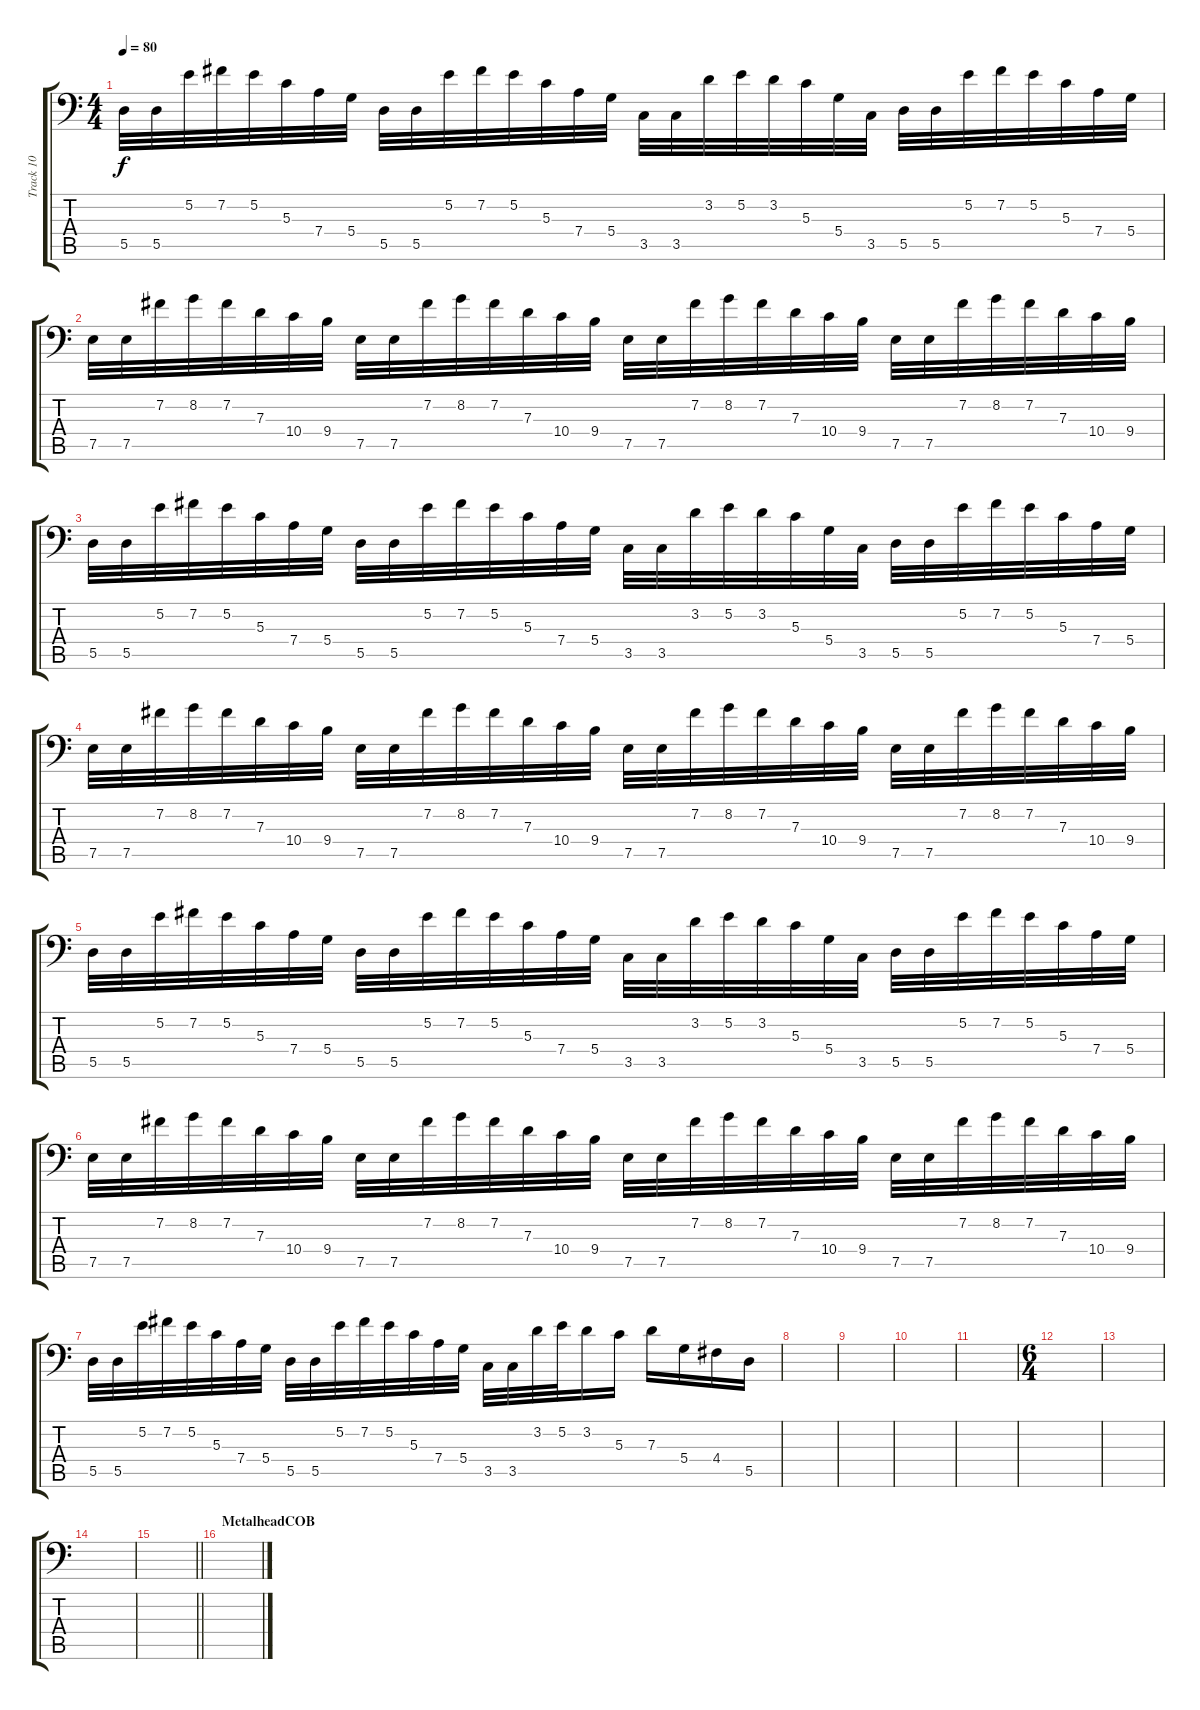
\track ("Track 10" "Track 10") {instrument fretlessbass}
\staff {score tabs}
\tuning (E3 B2 G2 D2 A1 E1) {hide}
\ts (4 4)
\tempo 80
\clef f4
\ks c
5.5.32{dy f} 5.5.32 5.2.32 7.2.32 5.2.32 5.3.32 7.4.32 5.4.32 5.5.32 5.5.32 5.2.32 7.2.32 5.2.32 5.3.32 7.4.32 5.4.32 3.5.32 3.5.32 3.2.32 5.2.32 3.2.32 5.3.32 5.4.32 3.5.32 5.5.32 5.5.32 5.2.32 7.2.32 5.2.32 5.3.32 7.4.32 5.4.32 |
7.5.32 7.5.32 7.2.32 8.2.32 7.2.32 7.3.32 10.4.32 9.4.32 7.5.32 7.5.32 7.2.32 8.2.32 7.2.32 7.3.32 10.4.32 9.4.32 7.5.32 7.5.32 7.2.32 8.2.32 7.2.32 7.3.32 10.4.32 9.4.32 7.5.32 7.5.32 7.2.32 8.2.32 7.2.32 7.3.32 10.4.32 9.4.32 |
5.5.32 5.5.32 5.2.32 7.2.32 5.2.32 5.3.32 7.4.32 5.4.32 5.5.32 5.5.32 5.2.32 7.2.32 5.2.32 5.3.32 7.4.32 5.4.32 3.5.32 3.5.32 3.2.32 5.2.32 3.2.32 5.3.32 5.4.32 3.5.32 5.5.32 5.5.32 5.2.32 7.2.32 5.2.32 5.3.32 7.4.32 5.4.32 |
7.5.32 7.5.32 7.2.32 8.2.32 7.2.32 7.3.32 10.4.32 9.4.32 7.5.32 7.5.32 7.2.32 8.2.32 7.2.32 7.3.32 10.4.32 9.4.32 7.5.32 7.5.32 7.2.32 8.2.32 7.2.32 7.3.32 10.4.32 9.4.32 7.5.32 7.5.32 7.2.32 8.2.32 7.2.32 7.3.32 10.4.32 9.4.32 |
5.5.32 5.5.32 5.2.32 7.2.32 5.2.32 5.3.32 7.4.32 5.4.32 5.5.32 5.5.32 5.2.32 7.2.32 5.2.32 5.3.32 7.4.32 5.4.32 3.5.32 3.5.32 3.2.32 5.2.32 3.2.32 5.3.32 5.4.32 3.5.32 5.5.32 5.5.32 5.2.32 7.2.32 5.2.32 5.3.32 7.4.32 5.4.32 |
7.5.32 7.5.32 7.2.32 8.2.32 7.2.32 7.3.32 10.4.32 9.4.32 7.5.32 7.5.32 7.2.32 8.2.32 7.2.32 7.3.32 10.4.32 9.4.32 7.5.32 7.5.32 7.2.32 8.2.32 7.2.32 7.3.32 10.4.32 9.4.32 7.5.32 7.5.32 7.2.32 8.2.32 7.2.32 7.3.32 10.4.32 9.4.32 |
5.5.32 5.5.32 5.2.32 7.2.32 5.2.32 5.3.32 7.4.32 5.4.32 5.5.32 5.5.32 5.2.32 7.2.32 5.2.32 5.3.32 7.4.32 5.4.32 3.5.32 3.5.32 3.2.32 5.2.32 3.2.16 5.3.16 7.3.16 5.4.16 4.4.16 5.5.16 |
|
|
|
|
\ts (6 4)
|
|
|
\barLineRight lightlight
|
\section ("" "MetalheadCOB")
